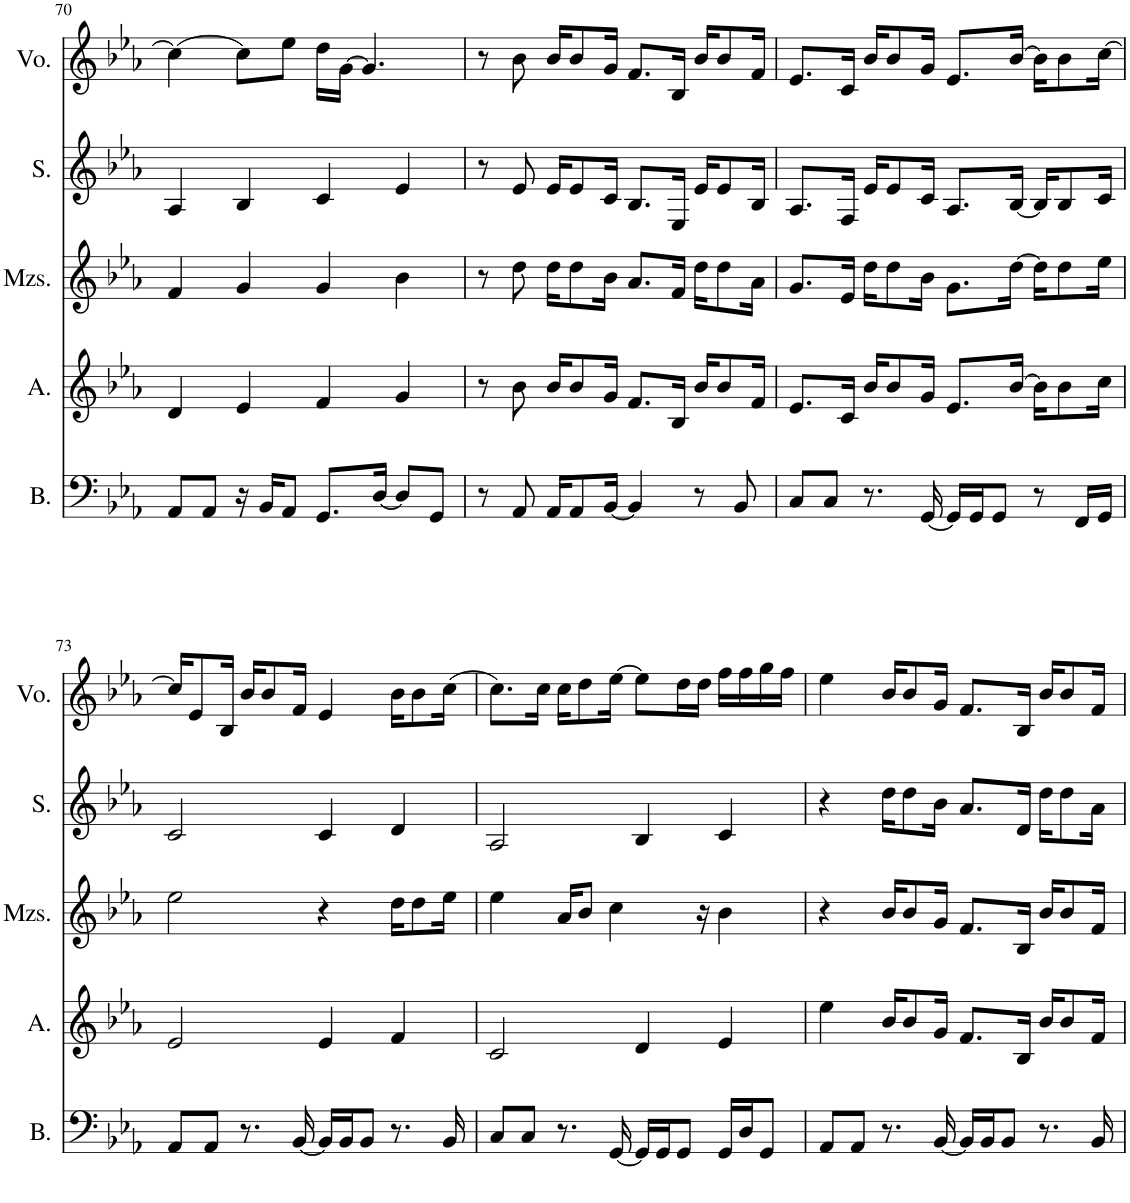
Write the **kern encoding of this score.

**kern	**kern	**kern	**kern	**kern
*part5	*part4	*part3	*part2	*part1
*staff5	*staff4	*staff3	*staff2	*staff1
*I"Bass	*I"Alto	*I"Mezzosoprano	*I"Soprano	*I"Voice
*I'B.	*I'A.	*I'Mzs.	*I'S.	*I'Vo.
!!LO:PB:g=z
*clefF4	*clefG2	*clefG2	*clefG2	*clefG2
*k[b-e-a-]	*k[b-e-a-]	*k[b-e-a-]	*k[b-e-a-]	*k[b-e-a-]
*M4/4	*M4/4	*M4/4	*M4/4	*M4/4
*met(c)	*met(c)	*met(c)	*met(c)	*met(c)
=70	=70	=70	=70	=70
8AA-/L	4d/	4f/	4A-/	4cc\_
8AA-/J	.	.	.	.
16r	4e-/	4g/	4B-/	8cc\L]
16BB-/KL	.	.	.	.
8AA-/J	.	.	.	8ee-\J
8.GG/L	4f/	4g/	4c/	16dd\LL
.	.	.	.	[16g\JJ
.	.	.	.	4.g/]
[16D/Jk	.	.	.	.
8D/L]	4g/	4b-\	4e-/	.
8GG/J	.	.	.	.
=71	=71	=71	=71	=71
8r	8r	8r	8r	8r
8AA-/	8b-\	8dd\	8e-/	8b-\
16AA-/KL	16b-/KL	16dd\KL	16e-/KL	16b-/KL
8AA-/	8b-/	8dd\	8e-/	8b-/
[16BB-/Jk	16g/Jk	16b-\Jk	16c/Jk	16g/Jk
4BB-/]	8.f/L	8.a-/L	8.B-/L	8.f/L
.	16B-/Jk	16f/Jk	16E-/Jk	16B-/Jk
8r	16b-/KL	16dd\KL	16e-/KL	16b-/KL
.	8b-/	8dd\	8e-/	8b-/
8BB-/	.	.	.	.
.	16f/Jk	16a-\Jk	16B-/Jk	16f/Jk
=72	=72	=72	=72	=72
8C/L	8.e-/L	8.g/L	8.A-/L	8.e-/L
8C/J	.	.	.	.
.	16c/Jk	16e-/Jk	16F/Jk	16c/Jk
8.r	16b-/KL	16dd\KL	16e-/KL	16b-/KL
.	8b-/	8dd\	8e-/	8b-/
[16GG/	16g/Jk	16b-\Jk	16c/Jk	16g/Jk
16GG/LL]	8.e-/L	8.g\L	8.A-/L	8.e-/L
16GG/J	.	.	.	.
8GG/J	.	.	.	.
.	[16b-/Jk	[16dd\Jk	[16B-/Jk	[16b-/Jk
8r	16b-\KL]	16dd\KL]	16B-/KL]	16b-\KL]
.	8b-\	8dd\	8B-/	8b-\
16FF/LL	.	.	.	.
16GG/JJ	16cc\Jk	16ee-\Jk	16c/Jk	[16cc\Jk
!!LO:LB:g=z
=73	=73	=73	=73	=73
8AA-/L	2e-/	2ee-\	2c/	16cc/KL]
.	.	.	.	8e-/
8AA-/J	.	.	.	.
.	.	.	.	16B-/Jk
8.r	.	.	.	16b-/KL
.	.	.	.	8b-/
[16BB-/	.	.	.	16f/Jk
16BB-/LL]	4e-/	4r	4c/	4e-/
16BB-/J	.	.	.	.
8BB-/J	.	.	.	.
8.r	4f/	16dd\KL	4d/	16b-\KL
.	.	8dd\	.	8b-\
16BB-/	.	16ee-\Jk	.	(16cc\Jk
=74	=74	=74	=74	=74
8C/L	2c/	4ee-\	2A-/	8.cc\L)
8C/J	.	.	.	.
.	.	.	.	16cc\Jk
8.r	.	16a-/KL	.	16cc\KL
.	.	8b-/J	.	8dd\
[16GG/	.	4cc\	.	[16ee-\Jk
16GG/LL]	4d/	.	4B-/	8ee-\L]
16GG/J	.	.	.	.
8GG/J	.	.	.	16dd\L
.	.	16r	.	16dd\JJ
16GG/LL	4e-/	4b-\	4c/	16ff\LL
16D/J	.	.	.	16ff\
8GG/J	.	.	.	16gg\
.	.	.	.	16ff\JJ
=75	=75	=75	=75	=75
8AA-/L	4ee-\	4r	4r	4ee-\
8AA-/J	.	.	.	.
8.r	16b-/KL	16b-/KL	16dd\KL	16b-/KL
.	8b-/	8b-/	8dd\	8b-/
[16BB-/	16g/Jk	16g/Jk	16b-\Jk	16g/Jk
16BB-/LL]	8.f/L	8.f/L	8.a-/L	8.f/L
16BB-/J	.	.	.	.
8BB-/J	.	.	.	.
.	16B-/Jk	16B-/Jk	16d/Jk	16B-/Jk
8.r	16b-/KL	16b-/KL	16dd\KL	16b-/KL
.	8b-/	8b-/	8dd\	8b-/
16BB-/	16f/Jk	16f/Jk	16a-\Jk	16f/Jk
=	=	=	=	=
*-	*-	*-	*-	*-
